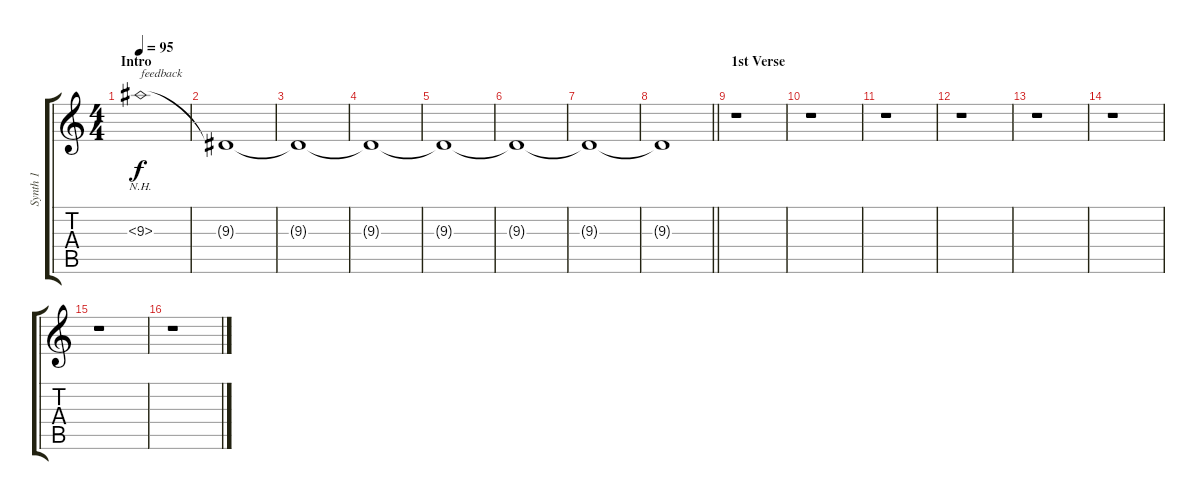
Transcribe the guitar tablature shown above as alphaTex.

\track ("Synth 1" "Synth 1") {instrument synthvoice}
\staff {score tabs}
\tuning (Eb4 Bb3 Gb3 Db3 Ab2 Db2) {hide}
\ts (4 4)
\section ("" "Intro")
\tempo 95
\clef g2
\ks c
9.3{nh}.1{txt "feedback" dy f instrument synthvoice} |
9.3{t}.1 |
9.3{t}.1 |
9.3{t}.1 |
9.3{t}.1 |
9.3{t}.1 |
9.3{t}.1 |
\barLineRight lightlight
9.3{t}.1 |
\section ("" "1st Verse")
r.1 |
r.1 |
r.1 |
r.1 |
r.1 |
r.1 |
r.1 |
r.1
